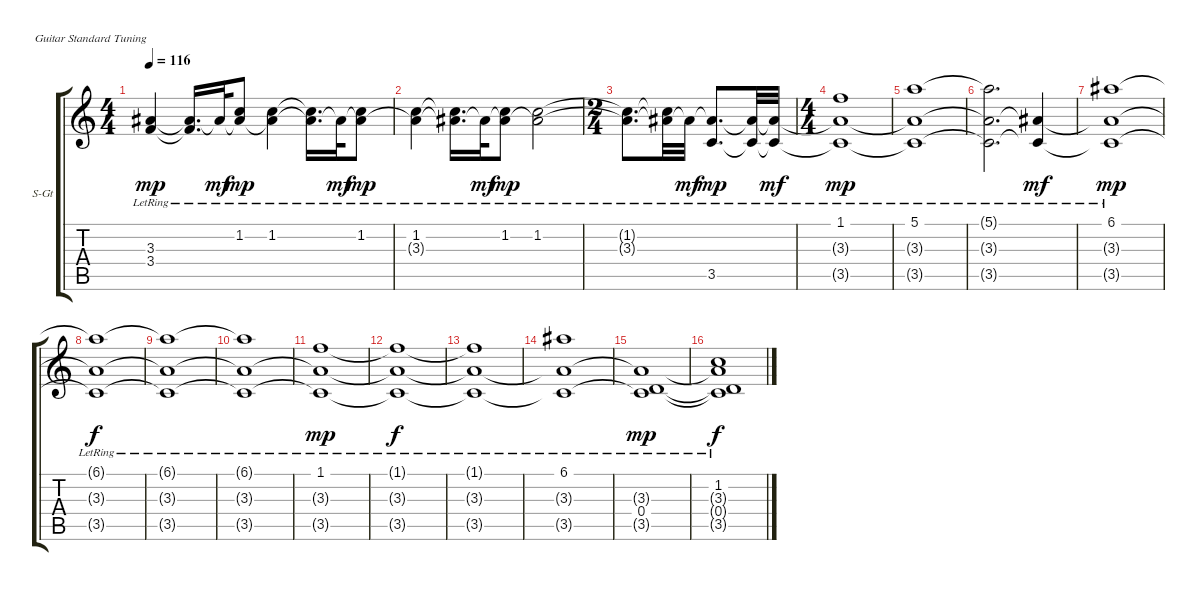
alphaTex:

\bracketExtendMode groupsimilarinstruments
\firstSystemTrackNameOrientation horizontal
\otherSystemsTrackNameOrientation horizontal
\track ("clavier" "S-Gt") {instrument synthstrings1}
\staff {score tabs}
\tuning (E4 B3 G3 D3 A2 E2)
\displaytranspose 12
\ts (4 4)
\tempo 116
\clef g2
\ks c
(3.4{lr} 3.3{lr t}).4{dy mp} (3.4{lr t} 3.3{lr t}).16{d} 3.3{lr t}.32{dy mf} (1.2{lr} 3.3{lr t}).8{dy mp} (1.2{lr} 3.3{lr t}).4 (1.2{lr t} 3.3{lr t}).16{d} 3.3{lr t}.32{dy mf} (1.2{lr} 3.3{lr t}).8{dy mp} |
(1.2{lr} 3.3{lr t}).4 (1.2{lr t} 3.3{lr t}).16{d} 3.3{lr t}.32{dy mf} (1.2{lr} 3.3{lr t}).8{dy mp} (1.2{lr} 3.3{lr t}).2 |
\ts (2 4)
(1.2{lr t} 3.3{lr t}).8{d} (1.2{lr t} 3.3{lr t}).32 3.3{lr t}.32{dy mf} (3.5{lr} 3.3{lr t}).8{d dy mp} (3.5{lr t} 3.3{lr t}).32 (3.3{lr t} 3.5{lr t}).32{dy mf} |
\ts (4 4)
(1.1{lr} 3.3{lr t} 3.5{lr t}).1{dy mp} |
(5.1 3.3{lr t} 3.5{lr t}).1 |
(5.1{t} 3.3{lr t} 3.5{lr t}).2{d} (3.3{lr t} 3.5{lr t}).4{dy mf} |
(6.1 3.3{lr t} 3.5{lr t}).1{dy mp} |
(6.1{t} 3.3{lr t} 3.5{lr t}).1{dy f} |
(6.1{t} 3.3{lr t} 3.5{lr t}).1 |
(6.1{t} 3.3{lr t} 3.5{lr t}).1 |
(1.1 3.3{lr t} 3.5{lr t}).1{dy mp} |
(1.1{t} 3.3{lr t} 3.5{lr t}).1{dy f} |
(1.1{t} 3.3{lr t} 3.5{lr t}).1 |
(6.1 3.3{lr t} 3.5{lr t}).1 |
(0.4 3.3{lr t} 3.5{lr t}).1{dy mp} |
(1.2{lr} 3.3{lr t} 0.4{t} 3.5{lr t}).1{dy f}
